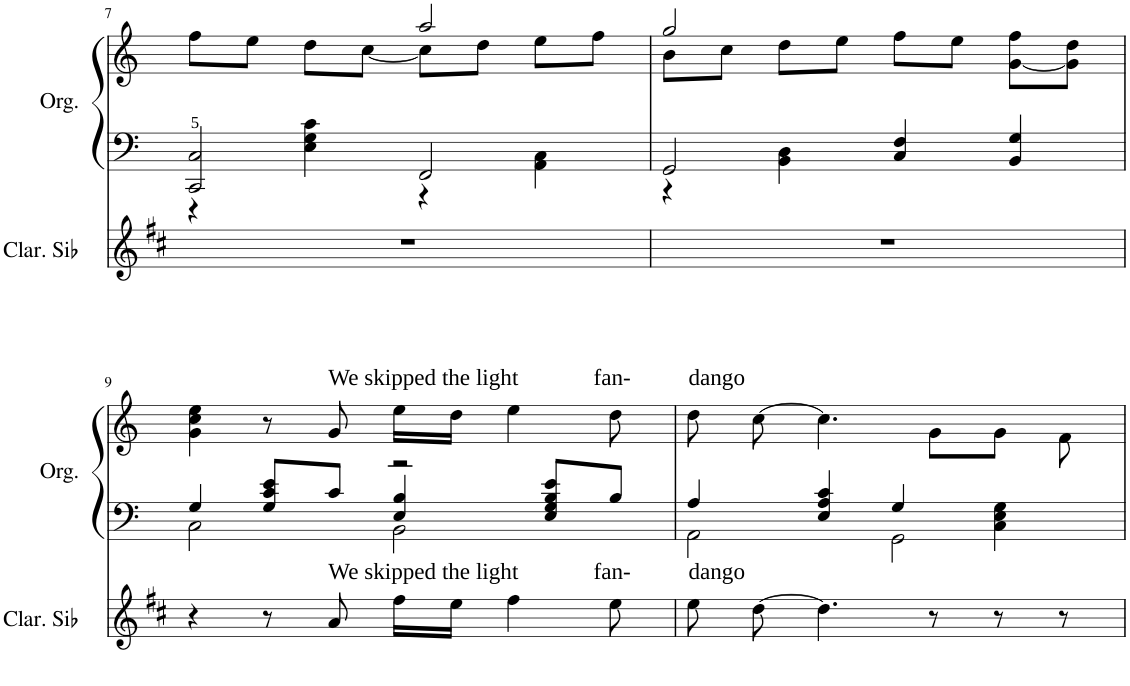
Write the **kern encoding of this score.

**kern	**kern	**kern
*part2	*part1	*part1
*staff3	*staff2	*staff1
*I"Clarinette en Sib	*I"Orgue	*
*I'Clar. Sib	*I'Org.	*
!!LO:PB:g=z
*clefG2	*clefF4	*clefG2
*Trd1c2	*	*
*k[f#c#]	*k[]	*k[]
*M4/4	*M4/4	*M4/4
=7	=7	=7
*	*^	*^
*	*	*^	*	*
1r	1ryy	2CC/ 2C/	4r	8ff\L	2ryy
.	.	.	.	8ee\J	.
.	.	.	4E\ 4G\ 4c\	8dd\L	.
.	.	.	.	[8cc\J	.
.	.	2FF/	4r	8cc\L]	2aa/
.	.	.	.	8dd\J	.
.	.	.	4AA\ 4C\	8ee\L	.
.	.	.	.	8ff\J	.
=8	=8	=8	=8	=8	=8
1r	1ryy	2GG/	4r	8b\L	2gg/
.	.	.	.	8cc\J	.
.	.	.	4BB\ 4D\	8dd\L	.
.	.	.	.	8ee\J	.
.	.	4C/ 4F/	2ryy	8ff\L	2ryy
.	.	.	.	8ee\J	.
.	.	4BB/ 4G/	.	[8g\ 8ff\L	.
.	.	.	.	8g\] 8dd\J	.
*	*	*	*	*v	*v
!!LO:LB:g=z
=9	=9	=9	=9	=9
*	*	*	*^	*
4r	1ryy	2C\	2ryy	4G/	4g\ 4cc\ 4ee\
8r	.	.	.	8G/ 8c/ 8e/L	8r
!	!	!	!	!	!LO:TX:a:t=We skipped the light             fan-          dango
!LO:TX:a:t=We skipped the light             fan-          dango	!	!	!	!	!
8a/	.	.	.	8c/J	8g/
16ff#\LL	.	2BB\	2r	4E/ 4B/	16ee\LL
16ee\JJ	.	.	.	.	16dd\JJ
4ff#\	.	.	.	.	4ee\
.	.	.	.	8E/ 8G/ 8B/ 8e/L	.
8ee\	.	.	.	8B/J	8dd\
*	*	*	*v	*v	*
=10	=10	=10	=10	=10
8ee\	1ryy	2AA\	4A/	8dd\
[8dd\	.	.	.	[8cc\
4.dd\]	.	.	4E/ 4A/ 4c/	4.cc\]
.	.	2GG\	4G/	.
8r	.	.	.	8g\L
8r	.	.	4C\ 4E\ 4G\	8g\J
8r	.	.	.	8f\
*	*v	*v	*v	*
=	=	=
*-	*-	*-
